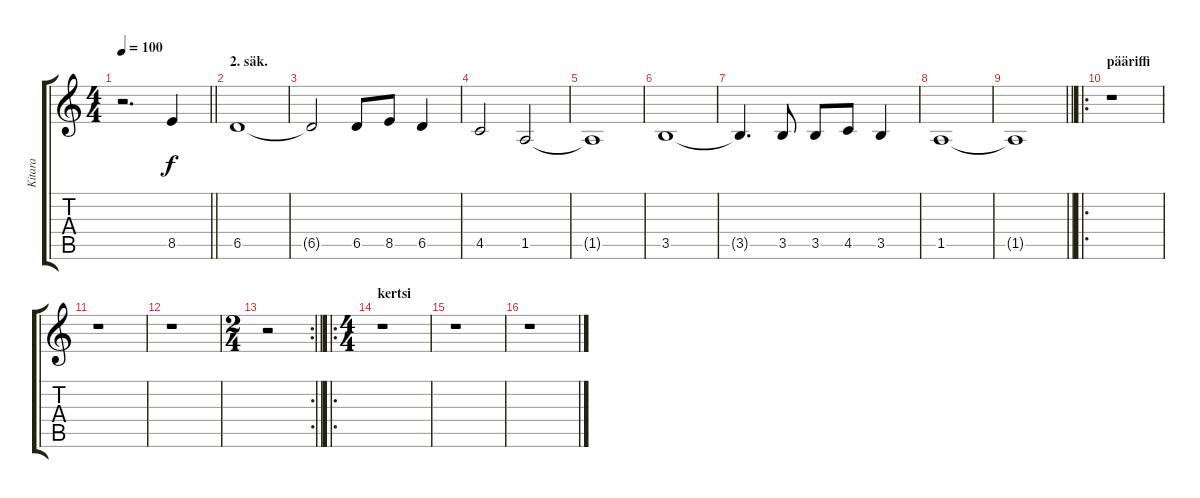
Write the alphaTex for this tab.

\track ("Kitara" "Kitara") {instrument overdrivenguitar}
\staff {score tabs}
\tuning (Eb4 Bb3 Gb3 Db3 Ab2 Db2) {hide}
\ts (4 4)
\tempo 100
\clef g2
\barLineRight lightlight
\ks c
r.2{d dy f} 8.5.4 |
\section ("" "2. säk.")
6.5.1 |
6.5{t}.2 6.5.8 8.5.8 6.5.4 |
4.5.2 1.5.2 |
1.5{t}.1 |
3.5.1 |
3.5{t}.4{d} 3.5.8 3.5.8 4.5.8 3.5.4 |
1.5.1 |
\barLineRight lightlight
1.5{t}.1 |
\ro
\section ("" "pääriffi")
r.1 |
r.1 |
r.1 |
\rc 2
\ts (2 4)
\barLineRight lightlight
r.2 |
\ro
\ts (4 4)
\section ("" "kertsi")
r.1 |
r.1 |
r.1
